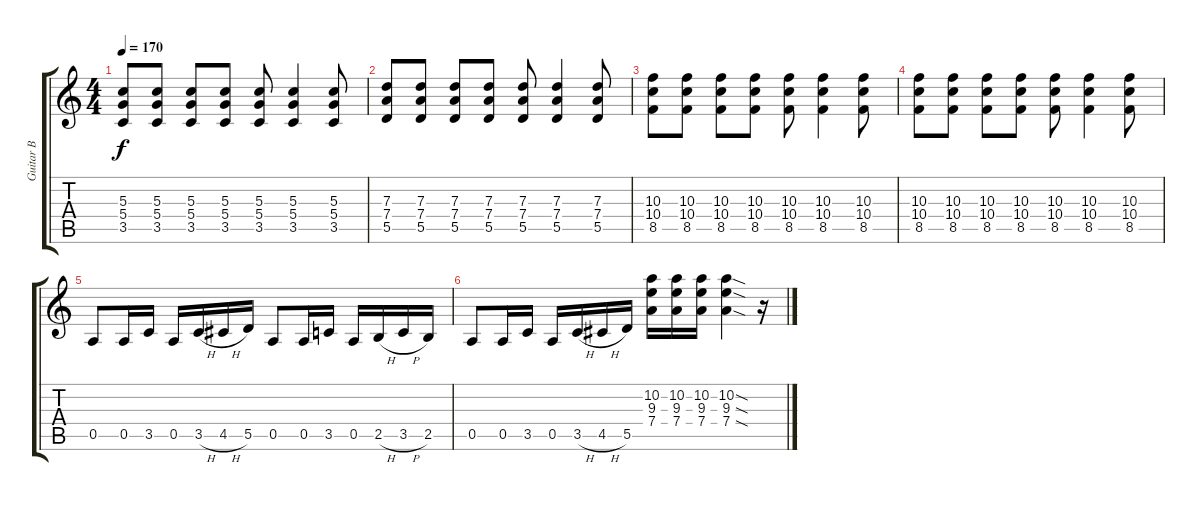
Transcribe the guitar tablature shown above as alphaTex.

\track ("Guitar B" "Guitar B") {instrument distortionguitar}
\staff {score tabs}
\tuning (E4 B3 G3 D3 A2 E2) {hide}
\ts (4 4)
\tempo 170
\clef g2
\ks c
(5.3 5.4 3.5).8{dy f} (5.3 5.4 3.5).8 (5.3 5.4 3.5).8 (5.3 5.4 3.5).8 (5.3 5.4 3.5).8 (5.3 5.4 3.5).4 (5.3 5.4 3.5).8 |
(7.3 7.4 5.5).8 (7.3 7.4 5.5).8 (7.3 7.4 5.5).8 (7.3 7.4 5.5).8 (7.3 7.4 5.5).8 (7.3 7.4 5.5).4 (7.3 7.4 5.5).8 |
(10.3 10.4 8.5).8 (10.3 10.4 8.5).8 (10.3 10.4 8.5).8 (10.3 10.4 8.5).8 (10.3 10.4 8.5).8 (10.3 10.4 8.5).4 (10.3 10.4 8.5).8 |
(10.3 10.4 8.5).8 (10.3 10.4 8.5).8 (10.3 10.4 8.5).8 (10.3 10.4 8.5).8 (10.3 10.4 8.5).8 (10.3 10.4 8.5).4 (10.3 10.4 8.5).8 |
0.5.8 0.5.16 3.5.16 0.5.16 3.5{h}.16 4.5{h}.16 5.5.16 0.5.8 0.5.16 3.5.16 0.5.16 2.5{h}.16 3.5{h}.16 2.5.16 |
0.5.8 0.5.16 3.5.16 0.5.16 3.5{h}.16 4.5{h}.16 5.5.16 (10.2 9.3 7.4).16 (10.2 9.3 7.4).16 (10.2 9.3 7.4).16 (10.2{sod} 9.3{sod} 7.4{sod}).4 r.16
